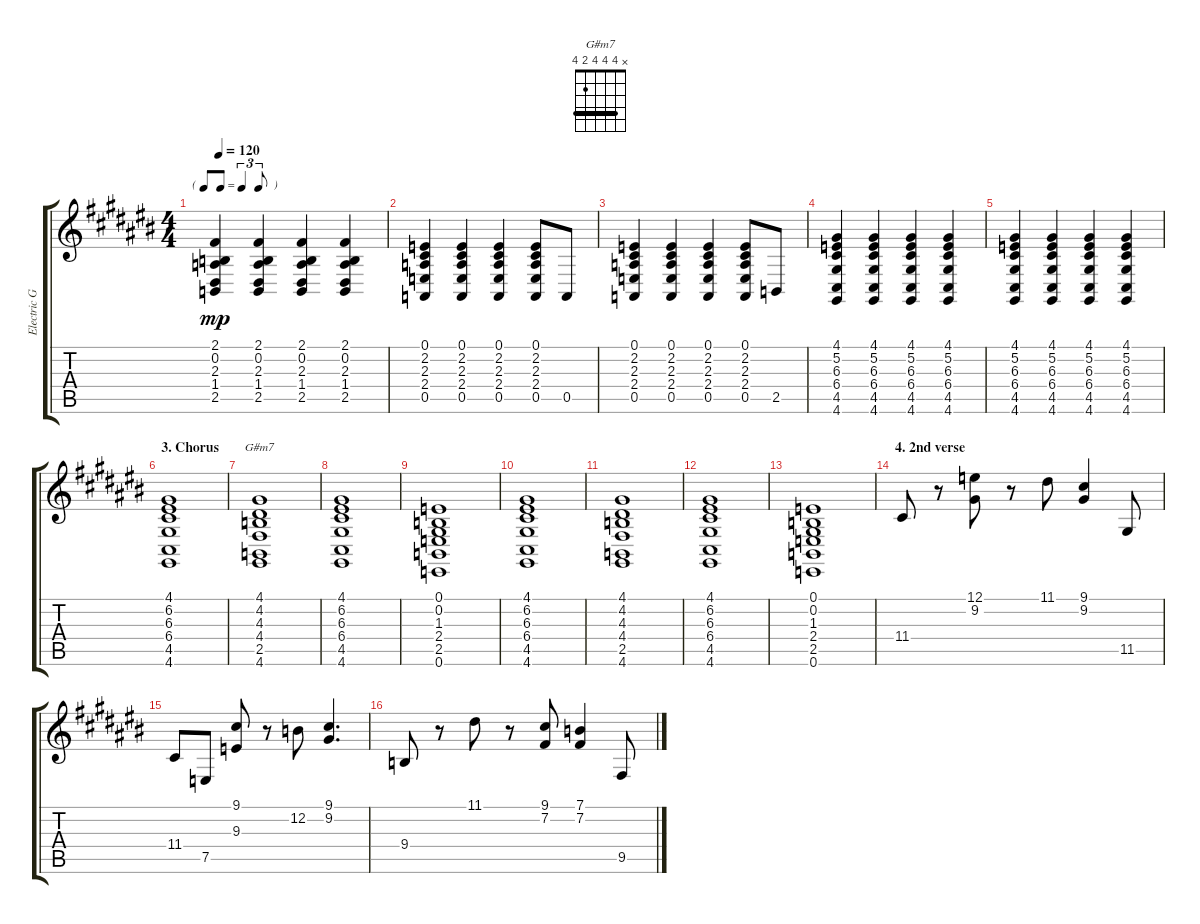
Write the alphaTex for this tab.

\track ("Electric Guitar" "Electric G") {mute instrument trombone}
\staff {score tabs}
\tuning (E4 B3 G3 D3 A2 E2) {hide}
\chord ("G#m7" x 4 4 4 2 4) {barre 4}
\ts (4 4)
\tf triplet8th
\tempo 120
\clef g2
\ks c#
(2.1 0.2 2.3 1.4 2.5).4{dy mp} (2.1 0.2 2.3 1.4 2.5).4 (2.1 0.2 2.3 1.4 2.5).4 (2.1 0.2 2.3 1.4 2.5).4 |
(0.1 2.2 2.3 2.4 0.5).4 (0.1 2.2 2.3 2.4 0.5).4 (0.1 2.2 2.3 2.4 0.5).4 (0.1 2.2 2.3 2.4 0.5).8 0.5.8 |
(0.1 2.2 2.3 2.4 0.5).4 (0.1 2.2 2.3 2.4 0.5).4 (0.1 2.2 2.3 2.4 0.5).4 (0.1 2.2 2.3 2.4 0.5).8 2.5.8 |
(4.1 5.2 6.3 6.4 4.5 4.6).4 (4.1 5.2 6.3 6.4 4.5 4.6).4 (4.1 5.2 6.3 6.4 4.5 4.6).4 (4.1 5.2 6.3 6.4 4.5 4.6).4 |
(4.1 5.2 6.3 6.4 4.5 4.6).4 (4.1 5.2 6.3 6.4 4.5 4.6).4 (4.1 5.2 6.3 6.4 4.5 4.6).4 (4.1 5.2 6.3 6.4 4.5 4.6).4 |
\section ("" "3. Chorus")
(4.1 6.2 6.3 6.4 4.5 4.6).1 |
(4.1 4.2 4.3 4.4 2.5 4.6).1{ch "G#m7"} |
(4.1 6.2 6.3 6.4 4.5 4.6).1 |
(0.1 0.2 1.3 2.4 2.5 0.6).1 |
(4.1 6.2 6.3 6.4 4.5 4.6).1 |
(4.1 4.2 4.3 4.4 2.5 4.6).1 |
(4.1 6.2 6.3 6.4 4.5 4.6).1 |
(0.1 0.2 1.3 2.4 2.5 0.6).1 |
\section ("" "4. 2nd verse")
11.4.8 r.8 (12.1 9.2).8 r.8 11.1.8 (9.1 9.2).4 11.5.8 |
11.4.8 7.5.8 (9.1 9.3).8 r.8 12.2.8 (9.1 9.2).4{d} |
9.4.8 r.8 11.1.8 r.8 (9.1 7.2).8 (7.1 7.2).4 9.5.8
